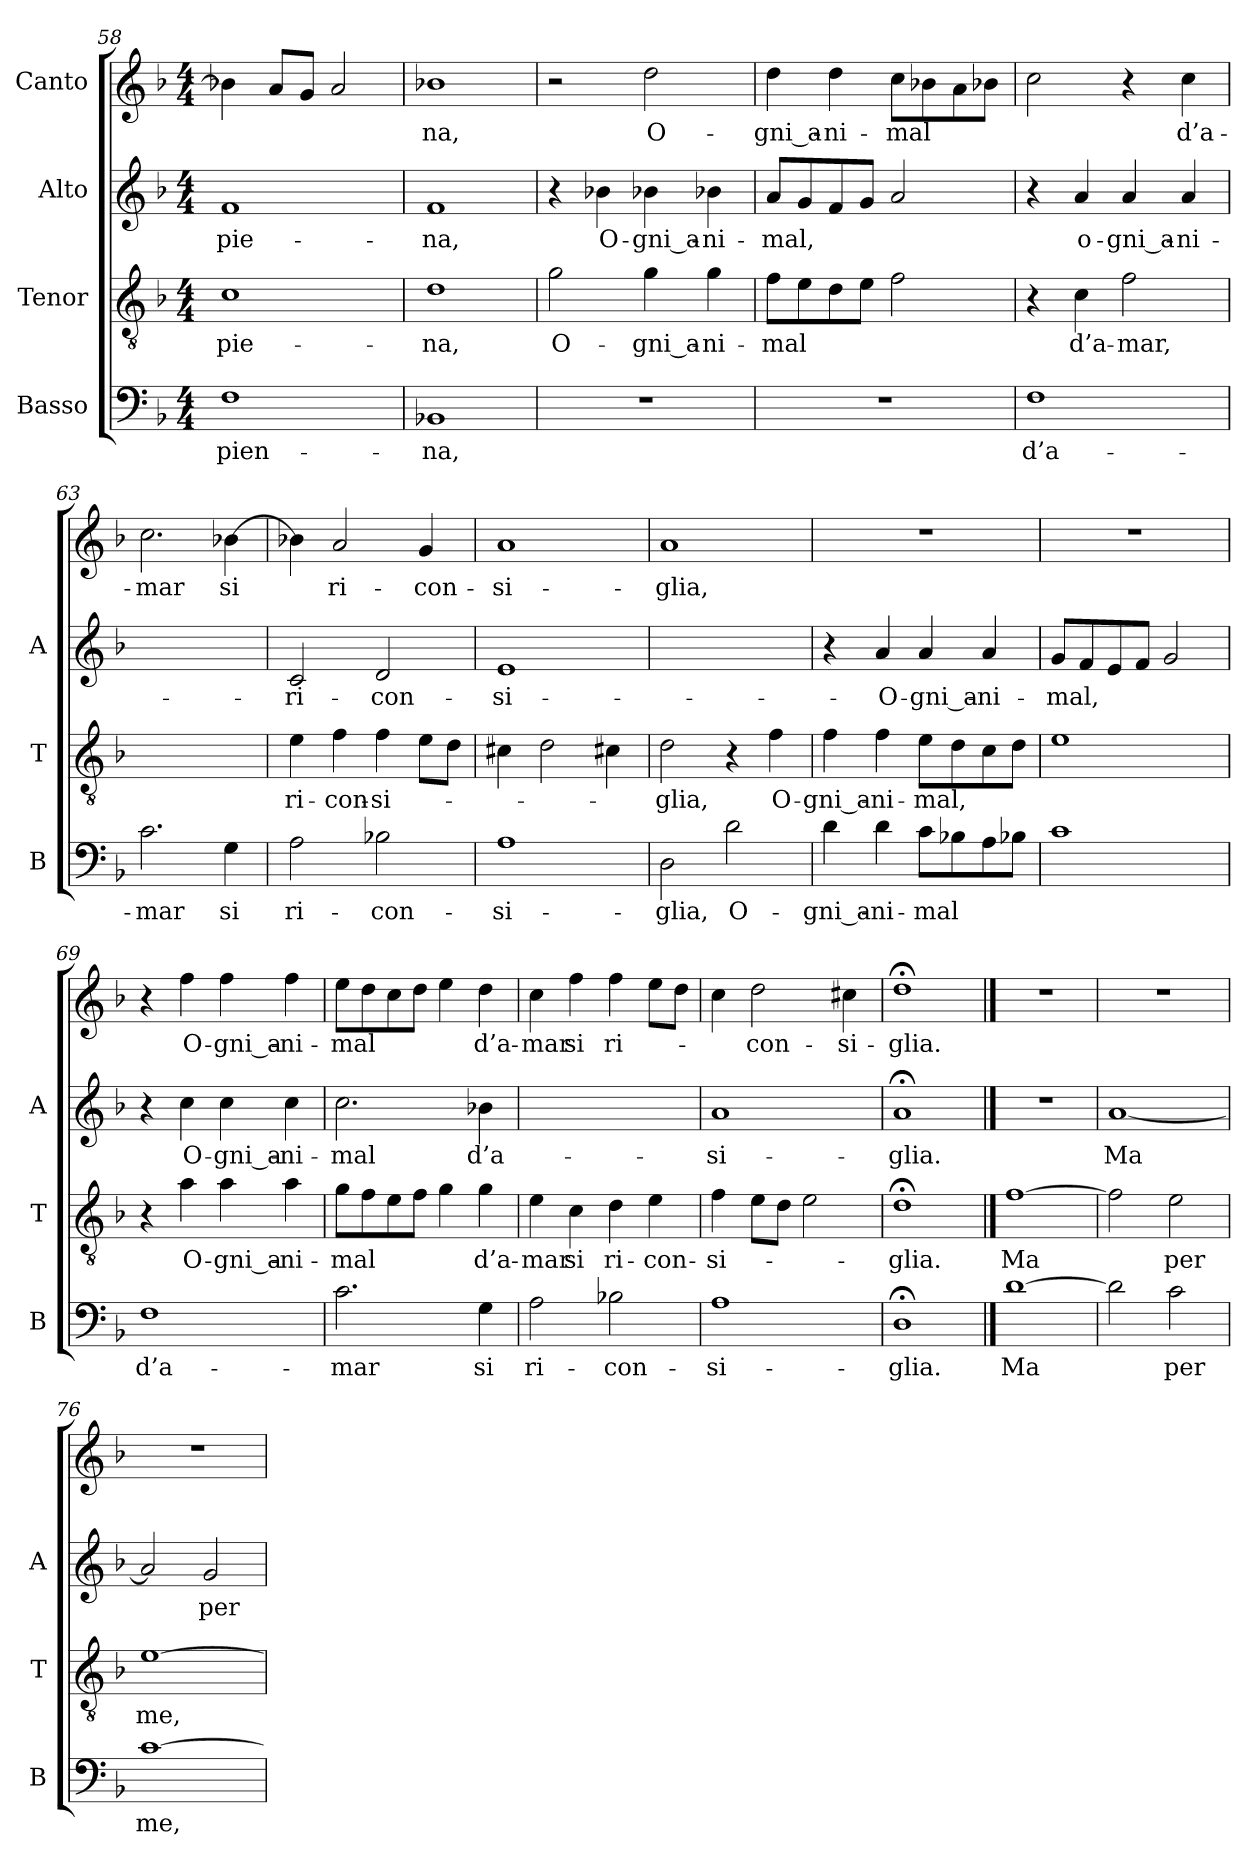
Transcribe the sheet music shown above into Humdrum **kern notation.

**kern	**text	**kern	**text	**kern	**text	**kern	**text
*part4	*part4	*part3	*part3	*part2	*part2	*part1	*part1
*staff4	*staff4	*staff3	*staff3	*staff2	*staff2	*staff1	*staff1
*I"Basso	*	*I"Tenor	*	*I"Alto	*	*I"Canto	*
*I'B	*	*I'T	*	*I'A	*	*	*
*clefF4	*	*clefGv2	*	*clefG2	*	*clefG2	*
*k[b-]	*	*k[b-]	*	*k[b-]	*	*k[b-]	*
*F:	*	*F:	*	*F:	*	*F:	*
*M4/4	*	*M4/4	*	*M4/4	*	*M4/4	*
=58	=58	=58	=58	=58	=58	=58	=58
1F	pien-	1c	pie-	1f	pie-	4b-X]	.
.	.	.	.	.	.	8aL	.
.	.	.	.	.	.	8gJ	.
.	.	.	.	.	.	2a	.
=59	=59	=59	=59	=59	=59	=59	=59
1BB-X	-na,	1d	-na,	1f	-na,	1b-X	-na,
=60	=60	=60	=60	=60	=60	=60	=60
1r	.	2g	O-	4r	.	2r	.
.	.	.	.	4b-X	O-	.	.
.	.	4g	gni_a-	4b-X	gni_a-	2dd	O-
.	.	4g	ni-	4b-X	ni-	.	.
=61	=61	=61	=61	=61	=61	=61	=61
1r	.	8fL	-mal	8aL	-mal,	4dd	gni_a-
.	.	8e	.	8g	.	.	.
.	.	8d	.	8f	.	4dd	ni-
.	.	8eJ	.	8gJ	.	.	.
.	.	2f	.	2a	.	8ccL	-mal
.	.	.	.	.	.	8b-X	.
.	.	.	.	.	.	8a	.
.	.	.	.	.	.	8b-XJ	.
=62	=62	=62	=62	=62	=62	=62	=62
1F	d’a-	4r	.	4r	.	2cc	.
.	.	4c	d’a-	4a	o-	.	.
.	.	2f	-mar,	4a	gni_a-	4r	.
.	.	.	.	4a	ni-	4cc	d’a-
=63	=63	=63	=63	=63	=63	=63	=63
2.c	-mar	1ryy	.	1ryy	.	2.cc	-mar
4G	-si	.	.	.	.	[4b-X	-si
=64	=64	=64	=64	=64	=64	=64	=64
2A	ri-	4e	ri-	2c	ri-	4b-X]	.
.	.	4f	con-	.	.	2a	ri-
2B-X	con-	4f	si-	2d	con-	.	.
.	.	8eL	.	.	.	4g	con-
.	.	8dJ	.	.	.	.	.
=65	=65	=65	=65	=65	=65	=65	=65
1A	si-	4c#X	.	1e	si-	1a	si-
.	.	2d	.	.	.	.	.
.	.	4c#X	.	.	.	.	.
=66	=66	=66	=66	=66	=66	=66	=66
2D	-glia,	2d	-glia,	1ryy	.	1a	-glia,
2d	O-	4r	.	.	.	.	.
.	.	4f	O-	.	.	.	.
=67	=67	=67	=67	=67	=67	=67	=67
4d	gni_a-	4f	gni_a-	4r	.	1r	.
4d	ni-	4f	ni-	4a	O-	.	.
8cL	-mal	8eL	-mal,	4a	gni_a-	.	.
8B-X	.	8d	.	.	.	.	.
8A	.	8c	.	4a	ni-	.	.
8B-XJ	.	8dJ	.	.	.	.	.
=68	=68	=68	=68	=68	=68	=68	=68
1c	.	1e	.	8gL	-mal,	1r	.
.	.	.	.	8f	.	.	.
.	.	.	.	8e	.	.	.
.	.	.	.	8fJ	.	.	.
.	.	.	.	2g	.	.	.
=69	=69	=69	=69	=69	=69	=69	=69
1F	d’a-	4r	.	4r	.	4r	.
.	.	4a	O-	4cc	O-	4ff	O-
.	.	4a	gni_a-	4cc	gni_a-	4ff	gni_a-
.	.	4a	ni-	4cc	ni-	4ff	ni-
=70	=70	=70	=70	=70	=70	=70	=70
2.c	-mar	8gL	-mal	2.cc	-mal	8eeL	-mal
.	.	8f	.	.	.	8dd	.
.	.	8e	.	.	.	8cc	.
.	.	8fJ	.	.	.	8ddJ	.
.	.	4g	.	.	.	4ee	.
4G	-si	4g	d’a-	4b-X	d’a-	4dd	d’a-
=71	=71	=71	=71	=71	=71	=71	=71
2A	ri-	4e	-mar	1ryy	.	4cc	-mar
.	.	4c	-si	.	.	4ff	-si
2B-X	con-	4d	ri-	.	.	4ff	ri-
.	.	4e	con-	.	.	8eeL	.
.	.	.	.	.	.	8ddJ	.
=72	=72	=72	=72	=72	=72	=72	=72
1A	si-	4f	si-	1a	si-	4cc	.
.	.	8eL	.	.	.	2dd	con-
.	.	8dJ	.	.	.	.	.
.	.	2e	.	.	.	.	.
.	.	.	.	.	.	4cc#X	si-
=73	=73	=73	=73	=73	=73	=73	=73
1D;<	-glia.	1d;<	-glia.	1a;<	-glia.	1dd;<	-glia.
!!LO:PB:g=z
==74	==74	==74	==74	==74	==74	==74	==74
[1d	-Ma	[1f	-Ma	1r	.	1r	.
=75	=75	=75	=75	=75	=75	=75	=75
2d]	.	2f]	.	[1a	-Ma	1r	.
2c	-per	2e	-per	.	.	.	.
=76	=76	=76	=76	=76	=76	=76	=76
[1c	-me,	[1e	-me,	2a]	.	1r	.
.	.	.	.	2g	-per	.	.
=	=	=	=	=	=	=	=
*-	*-	*-	*-	*-	*-	*-	*-
